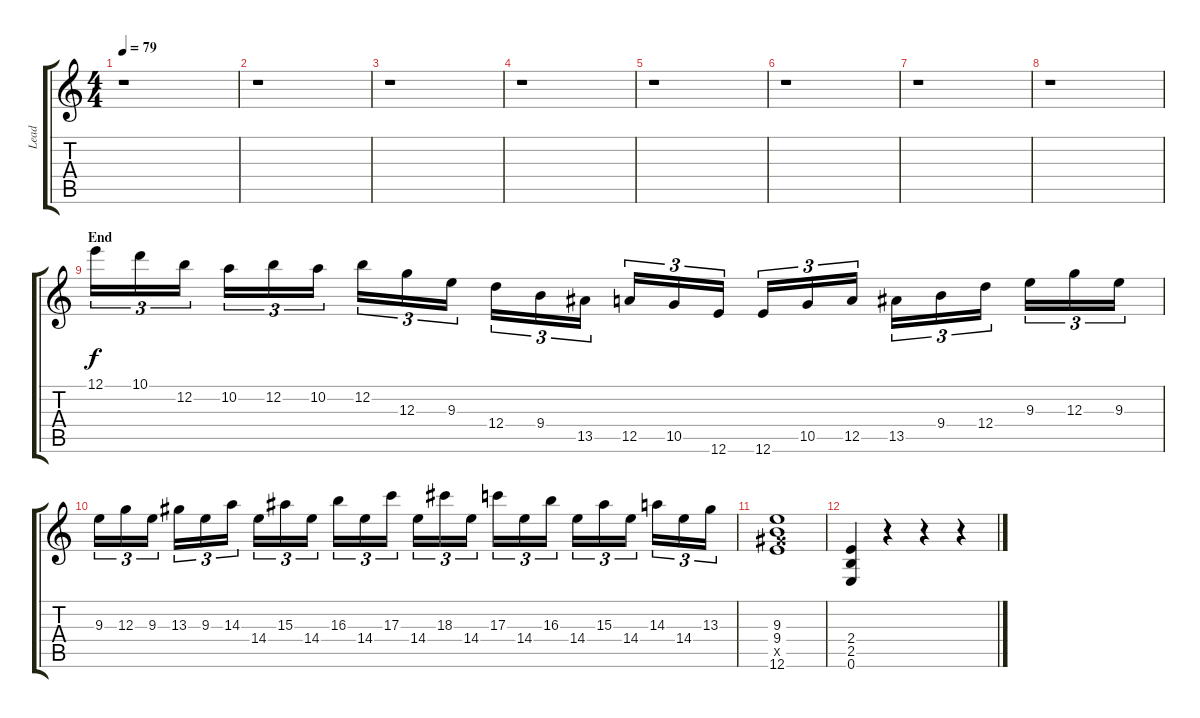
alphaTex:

\track ("Lead" "Lead") {instrument overdrivenguitar}
\staff {score tabs}
\tuning (E4 B3 G3 D3 A2 E2) {hide}
\ts (4 4)
\tempo 79
\clef g2
\ks c
r.1{dy mp} |
r.1 |
r.1 |
r.1 |
r.1 |
r.1 |
r.1 |
r.1 |
\section ("" "End")
12.1.16{tu (3 2) dy f} 10.1.16{tu (3 2)} 12.2.16{tu (3 2)} 10.2.16{tu (3 2)} 12.2.16{tu (3 2)} 10.2.16{tu (3 2)} 12.2.16{tu (3 2)} 12.3.16{tu (3 2)} 9.3.16{tu (3 2)} 12.4.16{tu (3 2)} 9.4.16{tu (3 2)} 13.5.16{tu (3 2)} 12.5.16{tu (3 2)} 10.5.16{tu (3 2)} 12.6.16{tu (3 2)} 12.6.16{tu (3 2)} 10.5.16{tu (3 2)} 12.5.16{tu (3 2)} 13.5.16{tu (3 2)} 9.4.16{tu (3 2)} 12.4.16{tu (3 2)} 9.3.16{tu (3 2)} 12.3.16{tu (3 2)} 9.3.16{tu (3 2)} |
9.3.16{tu (3 2)} 12.3.16{tu (3 2)} 9.3.16{tu (3 2)} 13.3.16{tu (3 2)} 9.3.16{tu (3 2)} 14.3.16{tu (3 2)} 14.4.16{tu (3 2)} 15.3.16{tu (3 2)} 14.4.16{tu (3 2)} 16.3.16{tu (3 2)} 14.4.16{tu (3 2)} 17.3.16{tu (3 2)} 14.4.16{tu (3 2)} 18.3.16{tu (3 2)} 14.4.16{tu (3 2)} 17.3.16{tu (3 2)} 14.4.16{tu (3 2)} 16.3.16{tu (3 2)} 14.4.16{tu (3 2)} 15.3.16{tu (3 2)} 14.4.16{tu (3 2)} 14.3.16{tu (3 2)} 14.4.16{tu (3 2)} 13.3.16{tu (3 2)} |
(9.3 9.4 11.5{x} 12.6).1 |
(2.4 2.5 0.6).4 r.4 r.4 r.4
